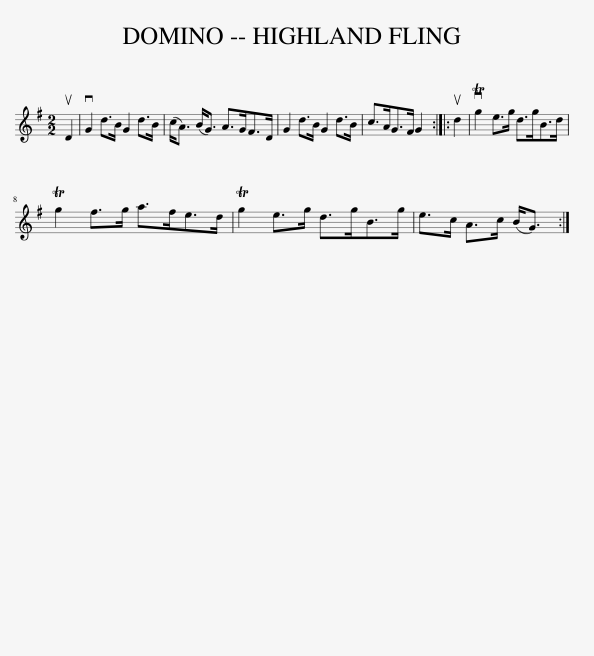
X:1
L:1/8
M:2/2
I:linebreak $
K:G
V:1 treble
V:1
 uD2 | vG2 d>B G2 d>B | (c<A) (B<G) A>GF>D | G2 d>B G2 d>B | c>AG>F G2 :: %5
 ud2 | Tvg2 e>g d>gB>d |$ Tg2 f>g a>fe>d | Tg2 e>g d>gB>g | e>c A>c (B<G) :| %10
